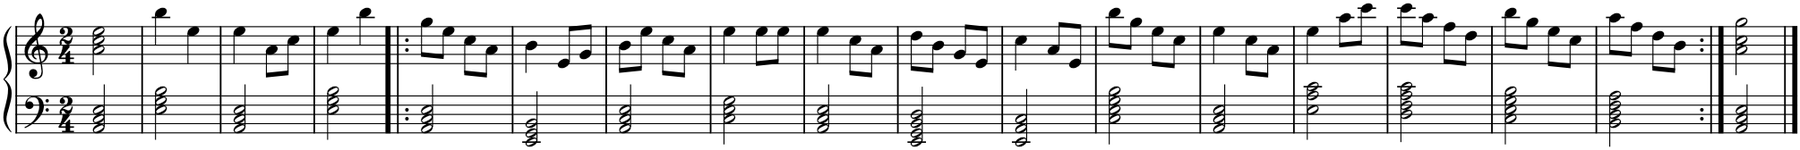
**kern	**kern
*part1	*part1
*staff2	*staff1
*I"Piano	*
*I'Pno.	*
*clefF4	*clefG2
*k[]	*k[]
*M2/4	*M2/4
=1	=1
2AA/ 2C/ 2E/	2a\ 2cc\ 2ee\
=2	=2
2E\ 2G\ 2B\	4bb\
.	4ee\
=3	=3
2AA/ 2C/ 2E/	4ee\
.	8a\L
.	8cc\J
=4	=4
2E\ 2G\ 2B\	4ee\
.	4bb\
=5!|:	=5!|:
2AA/ 2C/ 2E/	8gg\L
.	8ee\J
.	8cc\L
.	8a\J
=6	=6
2EE/ 2GG/ 2BB/	4b\
.	8e/L
.	8g/J
=7	=7
2AA/ 2C/ 2E/	8b\L
.	8ee\J
.	8cc\L
.	8a\J
=8	=8
2C\ 2E\ 2G\	4ee\
.	8a\L
.	8ee\J
=9	=9
2AA/ 2C/ 2E/	4ee\
.	8cc\L
.	8a\J
=10	=10
2EE/ 2GG/ 2BB/ 2D/	8dd\L
.	8b\J
.	8g/L
.	8e/J
=11	=11
2EE/ 2AA/ 2C/	4cc\
.	8a/L
.	8e/J
=12	=12
2C\ 2E\ 2G\ 2B\	8bb\L
.	8gg\J
.	8ee\L
.	8cc\J
=13	=13
2AA/ 2C/ 2E/	4ee\
.	8cc\L
.	8a\J
=14	=14
2E\ 2A\ 2c\	4ee\
.	8aa\L
.	8ccc\J
=15	=15
2D\ 2F\ 2A\ 2c\	8ccc\L
.	8aa\J
.	8ff\L
.	8dd\J
=16	=16
2C\ 2E\ 2G\ 2B\	8bb\L
.	8gg\J
.	8ee\L
.	8cc\J
=17	=17
2BB\ 2D\ 2F\ 2A\	8aa\L
.	8ff\J
.	8dd\L
.	8b\J
=18:|!	=18:|!
2AA/ 2C/ 2E/	2a\ 2cc\ 2gg\
==	==
*-	*-
